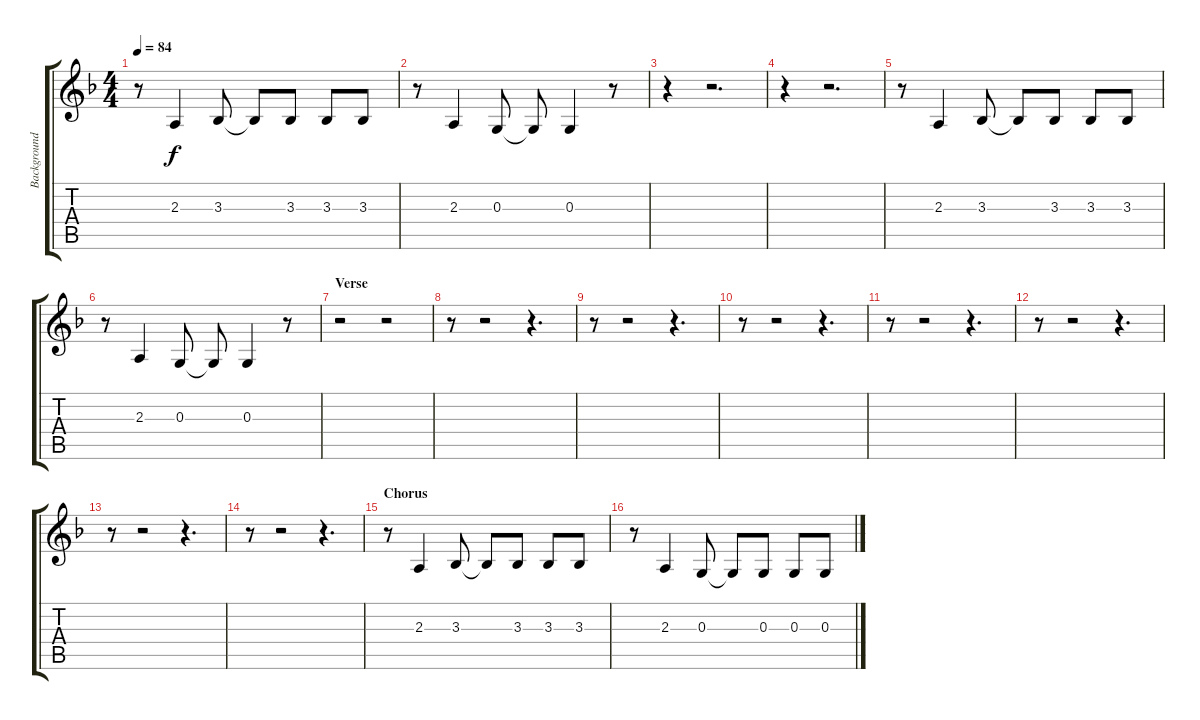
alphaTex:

\track ("Background Vocals" "Background") {instrument sopranosax}
\staff {score tabs}
\tuning (E4 B3 G3 D3 A2 E2) {hide}
\ts (4 4)
\tempo 84
\clef g2
\ks f
r.8{dy f} 2.3.4 3.3.8 3.3{t}.8 3.3.8 3.3.8 3.3.8 |
r.8 2.3.4 0.3.8 0.3{t}.8 0.3.4 r.8 |
r.4 r.2{d} |
r.4 r.2{d} |
r.8 2.3.4 3.3.8 3.3{t}.8 3.3.8 3.3.8 3.3.8 |
r.8 2.3.4 0.3.8 0.3{t}.8 0.3.4 r.8 |
\section ("" "Verse")
r.2 r.2 |
r.8 r.2 r.4{d} |
r.8 r.2 r.4{d} |
r.8 r.2 r.4{d} |
r.8 r.2 r.4{d} |
r.8 r.2 r.4{d} |
r.8 r.2 r.4{d} |
r.8 r.2 r.4{d} |
\section ("" "Chorus")
r.8 2.3.4 3.3.8 3.3{t}.8 3.3.8 3.3.8 3.3.8 |
r.8 2.3.4 0.3.8 0.3{t}.8 0.3.8 0.3.8 0.3.8
